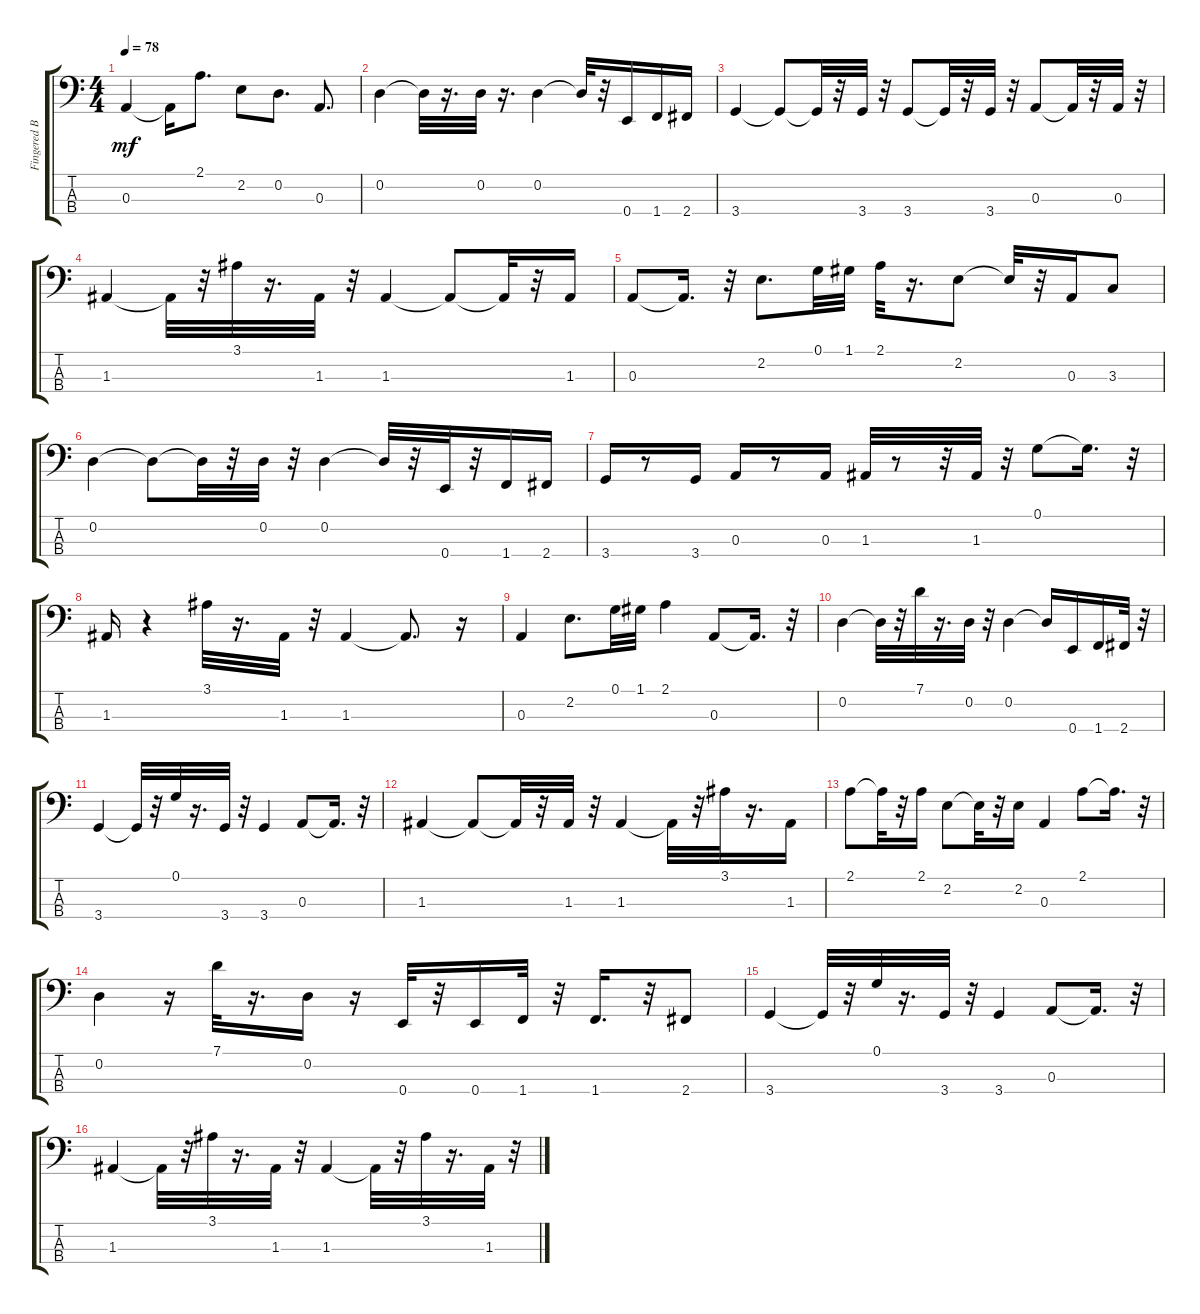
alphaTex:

\track ("Fingered Bs.        " "Fingered B") {instrument electricbassfinger}
\staff {score tabs}
\tuning (G2 D2 A1 E1) {hide}
\ts (4 4)
\tempo 78
\clef f4
\ks c
0.3.4{dy mf} 0.3{t}.16 2.1.8{d} 2.2.8 0.2.8{d} 0.3.8{d} |
0.2.4 0.2{t}.32 r.16{d} 0.2.32 r.16{d} 0.2.4 0.2{t}.32 r.32 0.4.16 1.4.16 2.4.16 |
3.4.4 3.4{t}.8 3.4{t}.32 r.32 3.4.32 r.32 3.4.8 3.4{t}.32 r.32 3.4.32 r.32 0.3.8 0.3{t}.32 r.32 0.3.32 r.32 |
1.3.4 1.3{t}.32 r.32 3.1.32 r.16{d} 1.3.32 r.32 1.3.4 1.3{t}.8 1.3{t}.32 r.32 1.3.16 |
0.3.8 0.3{t}.16{d} r.32 2.2.8{d} 0.1.32 1.1.32 2.1.32 r.16{d} 2.2.8 2.2{t}.32 r.32 0.3.16 3.3.8 |
0.2.4 0.2{t}.8 0.2{t}.32 r.32 0.2.32 r.32 0.2.4 0.2{t}.32 r.32 0.4.32 r.32 1.4.16 2.4.16 |
3.4.16 r.8 3.4.16 0.3.16 r.8 0.3.16 1.3.32 r.8 r.32 1.3.32 r.32 0.1.8 0.1{t}.16{d} r.32 |
1.3.16 r.4 3.1.32 r.16{d} 1.3.32 r.32 1.3.4 1.3{t}.8{d} r.16 |
0.3.4 2.2.8{d} 0.1.32 1.1.32 2.1.4 0.3.8 0.3{t}.16{d} r.32 |
0.2.4 0.2{t}.32 r.32 7.1.32 r.16{d} 0.2.32 r.32 0.2.4 0.2{t}.16 0.4.16 1.4.16 2.4.32 r.32 |
3.4.4 3.4{t}.32 r.32 0.1.32 r.16{d} 3.4.32 r.32 3.4.4 0.3.8 0.3{t}.16{d} r.32 |
1.3.4 1.3{t}.8 1.3{t}.32 r.32 1.3.32 r.32 1.3.4 1.3{t}.32 r.32 3.1.32 r.16{d} 1.3.16 |
2.1.8 2.1{t}.32 r.32 2.1.16 2.2.8 2.2{t}.32 r.32 2.2.16 0.3.4 2.1.8 2.1{t}.16{d} r.32 |
0.2.4 r.16 7.1.32 r.16{d} 0.2.16 r.16 0.4.32 r.32 0.4.16 1.4.32 r.32 1.4.16{d} r.32 2.4.8 |
3.4.4 3.4{t}.32 r.32 0.1.32 r.16{d} 3.4.32 r.32 3.4.4 0.3.8 0.3{t}.16{d} r.32 |
1.3.4 1.3{t}.32 r.32 3.1.32 r.16{d} 1.3.32 r.32 1.3.4 1.3{t}.32 r.32 3.1.32 r.16{d} 1.3.32 r.32
